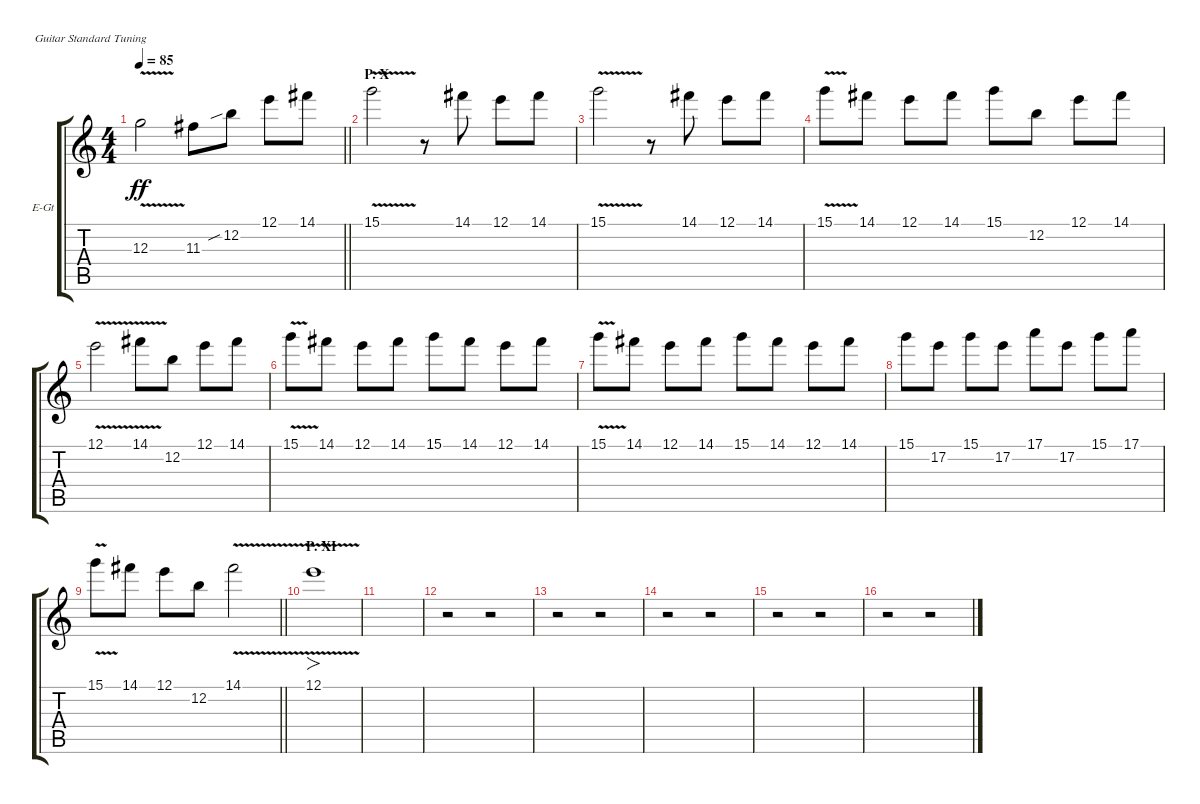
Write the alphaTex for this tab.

\bracketExtendMode groupsimilarinstruments
\firstSystemTrackNameOrientation horizontal
\otherSystemsTrackNameOrientation horizontal
\track ("Lead Guitar (Drive)" "E-Gt") {instrument overdrivenguitar}
\staff {score tabs}
\tuning (E4 B3 G3 D3 A2 E2)
\ts (4 4)
\tempo 85
\clef g2
\barLineRight lightlight
\ks c
12.3{v}.2{dy ff} 11.3.8 12.2{sib}.8 12.1.8 14.1.8 |
\section ("" "P. X")
15.1{v}.2 r.8 14.1.8 12.1.8 14.1.8 |
15.1{v}.2 r.8 14.1.8 12.1.8 14.1.8 |
15.1{v}.8 14.1.8 12.1.8 14.1.8 15.1.8 12.2.8 12.1.8 14.1.8 |
12.1{v}.2 14.1{v}.8 12.2.8 12.1.8 14.1.8 |
15.1{v}.8 14.1.8 12.1.8 14.1.8 15.1.8 14.1.8 12.1.8 14.1.8 |
15.1{v}.8 14.1.8 12.1.8 14.1.8 15.1.8 14.1.8 12.1.8 14.1.8 |
15.1.8 17.2.8 15.1.8 17.2.8 17.1.8 17.2.8 15.1.8 17.1.8 |
\barLineRight lightlight
15.1{v}.8 14.1.8 12.1.8 12.2.8 14.1{v}.2 |
\section ("" "P. XI")
12.1{v}.1{fo} |
|
r.2 r.2 |
r.2 r.2 |
r.2 r.2 |
r.2 r.2 |
r.2 r.2
